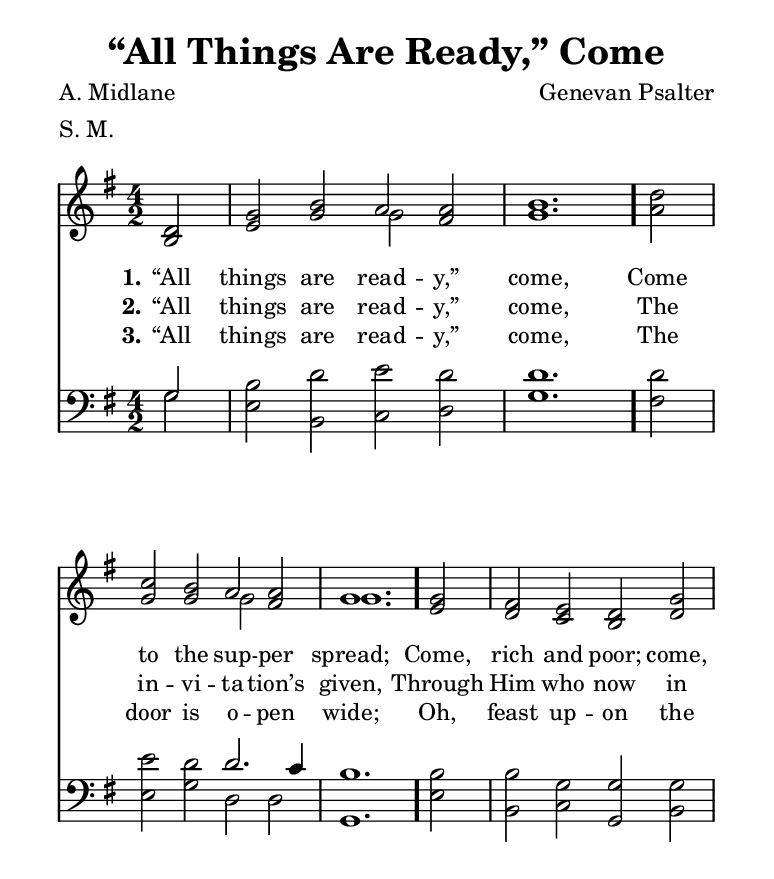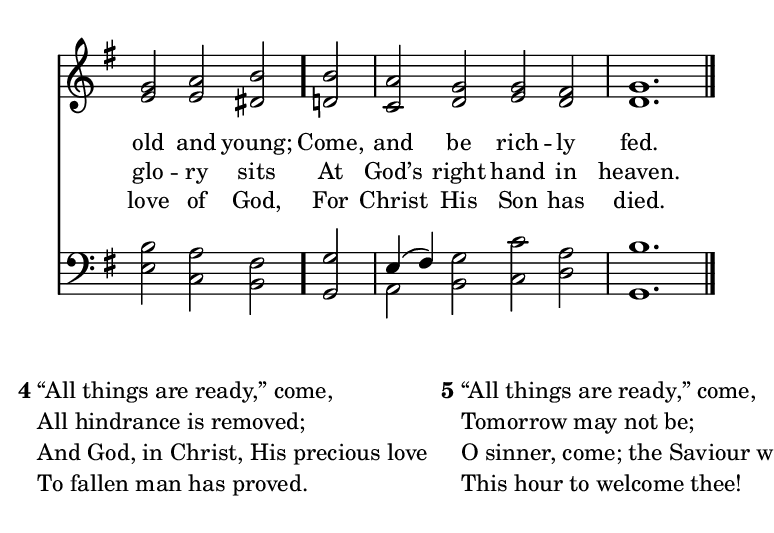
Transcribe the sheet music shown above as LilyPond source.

\include "common/global.ily"
\paper {
  \include "common/paper.ily"
  ragged-bottom = ##t
  system-count = #(cond (is-eogsized 2) (#t #f))
  system-system-spacing.padding = 11
}

\header{
  %gospel
  hymnnumber = "121"
  title = "“All Things Are Ready,” Come"
  tunename = "St. Michael"
  meter = "S. M."
  poet = "A. Midlane"
  composer = "Genevan Psalter"
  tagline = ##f
}

% for fermata in MIDI
ta = { \tempo 2=80 }
tb = { \tempo 2=40 }

patternAA = { c2 | c2      c2 c2  c2 | c1. }
patternAB = { c2 | c2      c2 c2. c4 | c1. }
patternAC = { c2 | c4( c4) c2 c2  c2 | c1. }

patternBA = { c2 }

global = {
  \include "common/overrides.ily"
  \override Staff.TimeSignature.style = #'numbered
  \time 4/2
  \override Score.MetronomeMark.transparent = ##t % hide all fermata changes too
  \ta
  \key g \major
  \partial 2
  \autoBeamOff
}

notesSoprano = {
\global
\relative c' {

  \changePitch \patternAA { d | g b a a | b }
  \changePitch \patternAA { d | c b a a | g }
  \changePitch \patternBA { g | fis e d g | g a b }
  \changePitch \patternAA { b | a g g fis | g }

  \bar "|."

}
}

notesAlto = {
\global
\relative e' {

  \changePitch \patternAA { b | e g g fis | g }
  \changePitch \patternAA { a | g g g fis | g }
  \changePitch \patternBA { e | d c b d | e e dis }
  \changePitch \patternAA { d! | c d e d | d }

}
}

notesTenor = {
\global
\relative a {

  \changePitch \patternAA { g | b d e d | d }
  \changePitch \patternAB { d | e d d c | b }
  \changePitch \patternBA { b | b g g g | b a fis }
  \changePitch \patternAC { g | e( fis) g c a | b }

}
}

notesBass = {
\global
\relative f {

  \changePitch \patternAA { g | e b c d | g }
  \changePitch \patternAA { fis | e g d d | g, }
  \changePitch \patternBA { e' | b c g b | e c b }
  \changePitch \patternAA { g | a b c d | g, }

}
}

wordsA = \lyricmode {
\set stanza = "1."

“All things are read -- y,” come, \bar "."
Come to the sup -- per spread; \bar "." \eogbreak
Come, rich and poor; come, old and young; \bar "."
Come, and be rich -- ly fed. \bar "." \eogbreak

}

wordsB = \lyricmode {
\set stanza = "2."

“All things are read -- y,” come,

The in -- vi -- ta -- tion’s given,
Through Him who now in glo -- ry sits
At God’s right hand in heaven.

}

wordsC = \lyricmode {
\set stanza = "3."

“All things are read -- y,” come,
The door is o -- pen wide;
Oh, feast up -- on the love of God,
For Christ His Son has died.

}

wordsD = \markuplist {

\line { “All things are ready,” come, }
\line { All hindrance is removed; }
\line { And God, in Christ, His precious love }
\line { To fallen man has proved. }

}

wordsE = \markuplist {

\line { “All things are ready,” come, }
\line { Tomorrow may not be; }
\line { O sinner, come; the Saviour waits }
\line { This hour to welcome thee! }

}

\score {
  \context ChoirStaff <<
    \context Staff = upper <<
      \set Staff.autoBeaming = ##f
      \set ChoirStaff.systemStartDelimiter = #'SystemStartBar
      \set ChoirStaff.printPartCombineTexts = ##f
      \partcombine #'(2 . 9) \notesSoprano \notesAlto
      \context NullVoice = sopranos { \voiceOne << \notesSoprano >> }
      \context NullVoice = altos { \voiceTwo << \notesAlto >> }
      \context Lyrics = one   \lyricsto sopranos \wordsA
      \context Lyrics = two   \lyricsto sopranos \wordsB
      \context Lyrics = three \lyricsto sopranos \wordsC
    >>
    \context Staff = men <<
      \set Staff.autoBeaming = ##f
      \clef bass
      \set ChoirStaff.printPartCombineTexts = ##f
      \partcombine #'(2 . 9) \notesTenor \notesBass
      \context NullVoice = tenors { \voiceOne << \notesTenor >> }
      \context NullVoice = basses { \voiceTwo << \notesBass >> }
    >>
  >>
  \layout {
    \include "common/layout.ily"
  }
  \midi{
    \include "common/midi.ily"
  }
}

\noPageBreak

\markup { \fill-line {
  \hspace #0.1
  \line{ \bold 4 \column { \wordsD } }
  \hspace #0.1
  \line{ \bold 5 \column { \wordsE } }
  \hspace #0.1
} }

\version "2.19.49"  % necessary for upgrading to future LilyPond versions.

% vi:set et ts=2 sw=2 ai nocindent syntax=lilypond:
